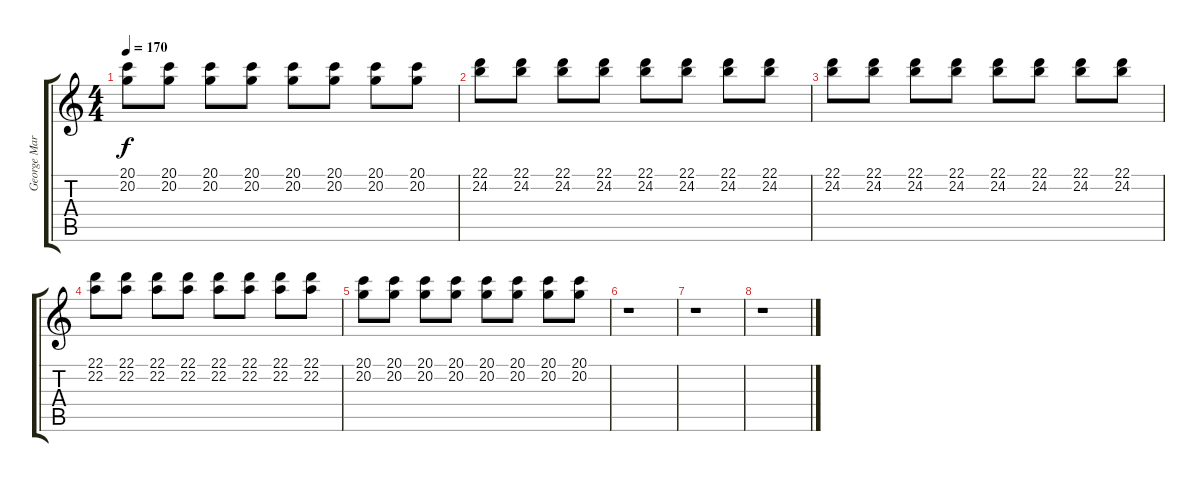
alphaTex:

\track ("George Martin" "George Mar") {instrument acousticgrandpiano}
\staff {score tabs}
\tuning (E4 B3 G3 D3 A2 E2) {hide}
\ts (4 4)
\tempo 170
\clef g2
\ks c
(20.1 20.2).8{dy f} (20.1 20.2).8 (20.1 20.2).8 (20.1 20.2).8 (20.1 20.2).8 (20.1 20.2).8 (20.1 20.2).8 (20.1 20.2).8 |
(22.1 24.2).8 (22.1 24.2).8 (22.1 24.2).8 (22.1 24.2).8 (22.1 24.2).8 (22.1 24.2).8 (22.1 24.2).8 (22.1 24.2).8 |
(22.1 24.2).8 (22.1 24.2).8 (22.1 24.2).8 (22.1 24.2).8 (22.1 24.2).8 (22.1 24.2).8 (22.1 24.2).8 (22.1 24.2).8 |
(22.1 22.2).8 (22.1 22.2).8 (22.1 22.2).8 (22.1 22.2).8 (22.1 22.2).8 (22.1 22.2).8 (22.1 22.2).8 (22.1 22.2).8 |
(20.1 20.2).8 (20.1 20.2).8 (20.1 20.2).8 (20.1 20.2).8 (20.1 20.2).8 (20.1 20.2).8 (20.1 20.2).8 (20.1 20.2).8 |
r.1 |
r.1 |
r.1
